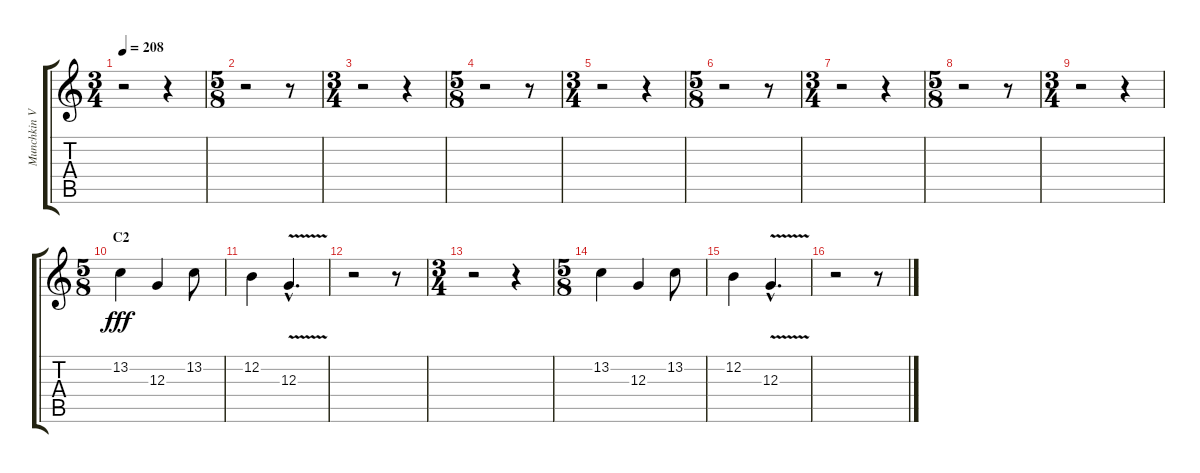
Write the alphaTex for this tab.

\track ("Munchkin Vocals" "Munchkin V") {instrument lead6voice}
\staff {score tabs}
\tuning (E4 B3 G3 D3 A2 E2) {hide}
\ts (3 4)
\tempo 208
\clef g2
\ks c
r.2{dy fff} r.4 |
\ts (5 8)
r.2 r.8 |
\ts (3 4)
r.2 r.4 |
\ts (5 8)
r.2 r.8 |
\ts (3 4)
r.2 r.4 |
\ts (5 8)
r.2 r.8 |
\ts (3 4)
r.2 r.4 |
\ts (5 8)
r.2 r.8 |
\ts (3 4)
r.2 r.4 |
\ts (5 8)
\section ("" "C2")
13.2.4 12.3.4 13.2.8 |
12.2.4 12.3{v hac}.4{d} |
r.2 r.8 |
\ts (3 4)
r.2 r.4 |
\ts (5 8)
13.2.4 12.3.4 13.2.8 |
12.2.4 12.3{v hac}.4{d} |
r.2 r.8
